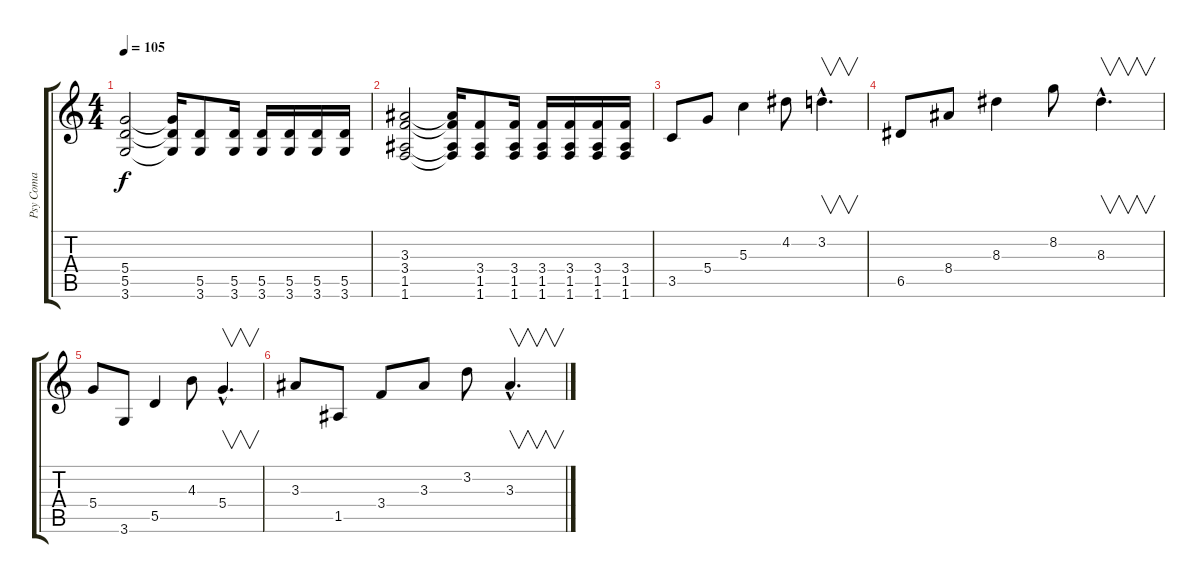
\track ("Psy Coma" "Psy Coma") {instrument overdrivenguitar}
\staff {score tabs}
\tuning (E4 B3 G3 D3 A2 E2) {hide}
\ts (4 4)
\tempo 105
\clef g2
\ks c
(5.4 5.5 3.6).2{dy f} (5.4{t} 5.5{t} 3.6{t}).16 (5.5 3.6).8 (5.5 3.6).16 (5.5 3.6).16 (5.5 3.6).16 (5.5 3.6).16 (5.5 3.6).16 |
(3.3 3.4 1.5 1.6).2 (3.3{t} 3.4{t} 1.5{t} 1.6{t}).16 (3.4 1.5 1.6).8 (3.4 1.5 1.6).16 (3.4 1.5 1.6).16 (3.4 1.5 1.6).16 (3.4 1.5 1.6).16 (3.4 1.5 1.6).16 |
3.5.8{volume 16 balance 5 instrument electricguitarjazz} 5.4.8 5.3.4 4.2.8 3.2{hac}.4{v d} |
6.5.8 8.4.8 8.3.4 8.2.8 8.3{hac}.4{v d} |
5.4.8 3.6.8 5.5.4 4.3.8 5.4{hac}.4{v d} |
3.3.8 1.5.8 3.4.8 3.3.8 3.2.8 3.3{hac}.4{v d}
